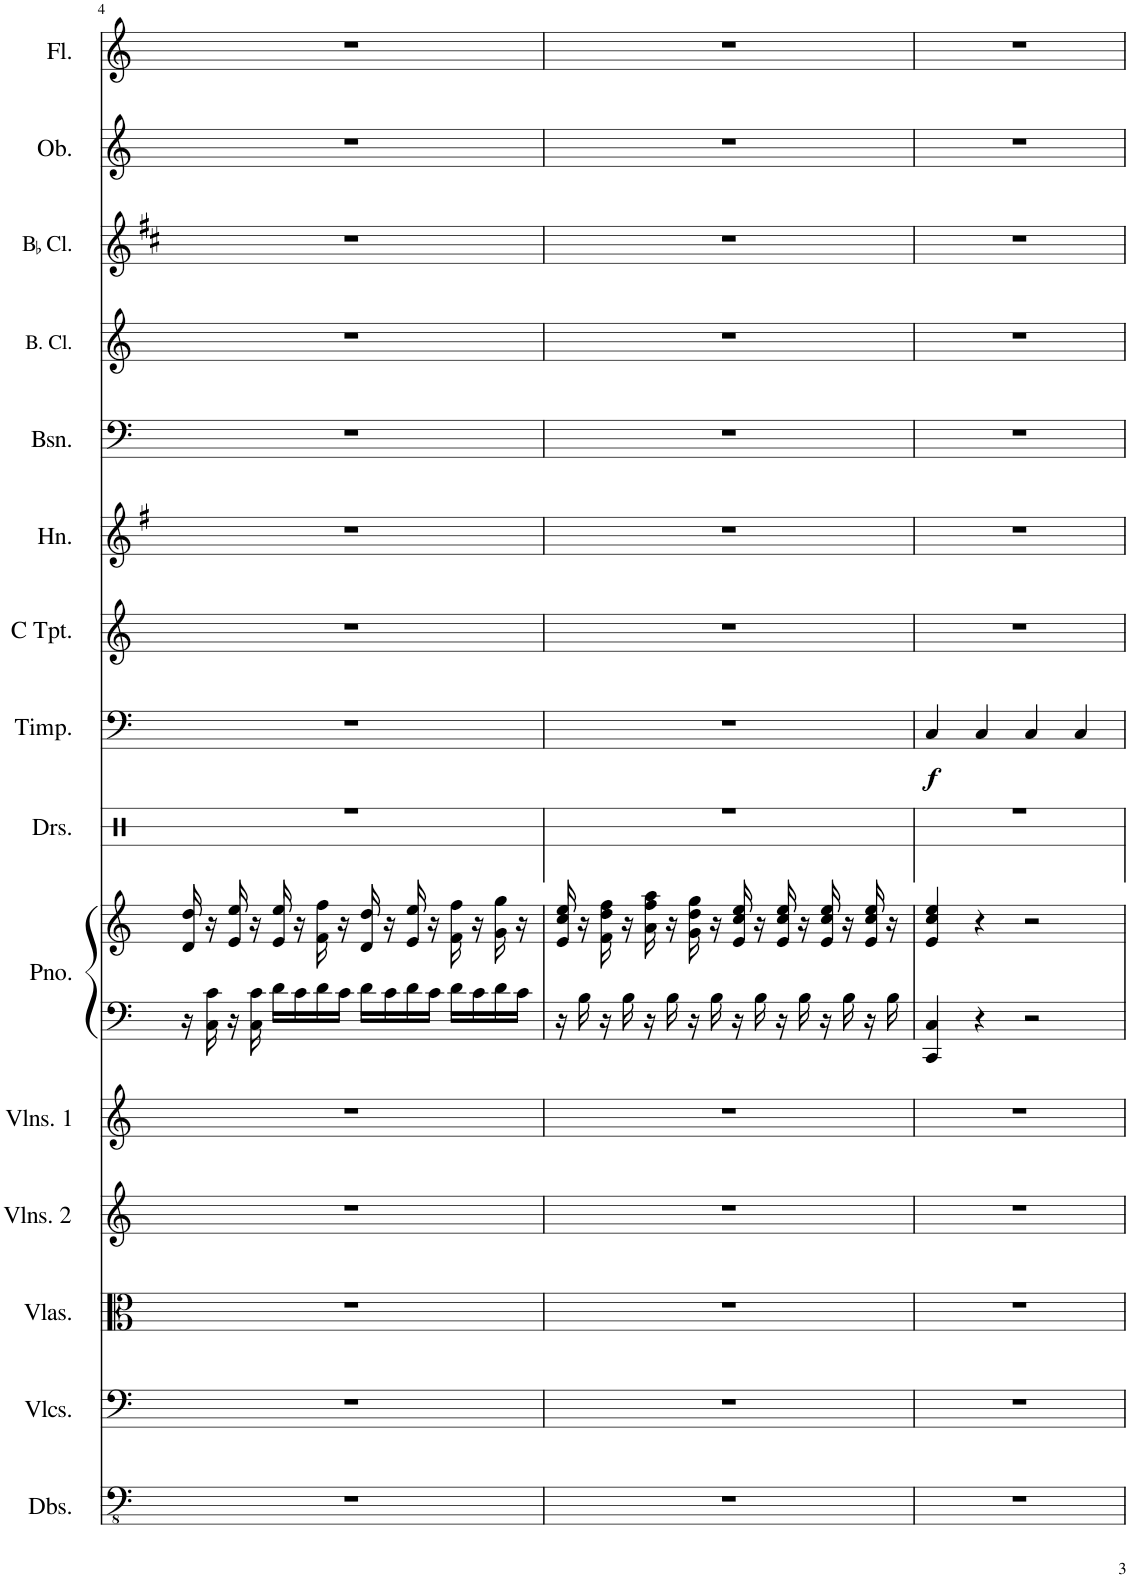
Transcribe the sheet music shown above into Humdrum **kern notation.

**kern	**kern	**kern	**kern	**kern	**kern	**kern	**kern	**kern	**dynam	**kern	**kern	**kern	**kern	**kern	**kern	**kern
*part15	*part14	*part13	*part12	*part11	*part10	*part10	*part9	*part8	*part8	*part7	*part6	*part5	*part4	*part3	*part2	*part1
*staff16	*staff15	*staff14	*staff13	*staff12	*staff11	*staff10	*staff9	*staff8	*staff8	*staff7	*staff6	*staff5	*staff4	*staff3	*staff2	*staff1
*I"Double Basses	*I"Violoncellos	*I"Violas	*I"Violins 2	*I"Violins 1	*I"Piano	*	*I"Drumset	*I"Timpani	*	*I"C Trumpet	*I"Horn	*I"Bassoon	*I"Bass Clarinet	*I"BaccidentalFlat Clarinet	*I"Oboe	*I"Flute
*I'Dbs.	*I'Vlcs.	*I'Vlas.	*I'Vlns. 2	*I'Vlns. 1	*I'Pno.	*	*I'Drs.	*I'Timp.	*	*I'C Tpt.	*I'Hn.	*I'Bsn.	*I'B. Cl.	*I'BaccidentalFlat Cl.	*I'Ob.	*I'Fl.
!!LO:PB:g=z
*clefFv4	*clefF4	*clefC3	*clefG2	*clefG2	*clefF4	*clefG2	*clefX	*clefF4	*	*clefG2	*clefG2	*clefF4	*clefG2	*clefG2	*clefG2	*clefG2
*	*	*	*	*	*	*	*	*	*	*	*Trd4c7	*	*Trd8c14	*Trd1c2	*	*
*k[]	*k[]	*k[]	*k[]	*k[]	*k[]	*k[]	*k[]	*k[]	*	*k[]	*k[f#]	*k[]	*k[]	*k[f#c#]	*k[]	*k[]
*M4/4	*M4/4	*M4/4	*M4/4	*M4/4	*M4/4	*M4/4	*M4/4	*	*	*M4/4	*M4/4	*M4/4	*M4/4	*M4/4	*M4/4	*M4/4
=4	=4	=4	=4	=4	=4	=4	=4	=4	=4	=4	=4	=4	=4	=4	=4	=4
1r	1r	1r	1r	1r	16r	16d/ 16dd/	1r	1r	.	1r	1r	1r	1r	1r	1r	1r
.	.	.	.	.	16C\ 16c\	16r	.	.	.	.	.	.	.	.	.	.
.	.	.	.	.	16r	16e/ 16ee/	.	.	.	.	.	.	.	.	.	.
.	.	.	.	.	16C\ 16c\	16r	.	.	.	.	.	.	.	.	.	.
.	.	.	.	.	16d\LL	16e/ 16ee/	.	.	.	.	.	.	.	.	.	.
.	.	.	.	.	16c\	16r	.	.	.	.	.	.	.	.	.	.
.	.	.	.	.	16d\	16f\ 16ff\	.	.	.	.	.	.	.	.	.	.
.	.	.	.	.	16c\JJ	16r	.	.	.	.	.	.	.	.	.	.
.	.	.	.	.	16d\LL	16d/ 16dd/	.	.	.	.	.	.	.	.	.	.
.	.	.	.	.	16c\	16r	.	.	.	.	.	.	.	.	.	.
.	.	.	.	.	16d\	16e/ 16ee/	.	.	.	.	.	.	.	.	.	.
.	.	.	.	.	16c\JJ	16r	.	.	.	.	.	.	.	.	.	.
.	.	.	.	.	16d\LL	16f\ 16ff\	.	.	.	.	.	.	.	.	.	.
.	.	.	.	.	16c\	16r	.	.	.	.	.	.	.	.	.	.
.	.	.	.	.	16d\	16g\ 16gg\	.	.	.	.	.	.	.	.	.	.
.	.	.	.	.	16c\JJ	16r	.	.	.	.	.	.	.	.	.	.
=5	=5	=5	=5	=5	=5	=5	=5	=5	=5	=5	=5	=5	=5	=5	=5	=5
1r	1r	1r	1r	1r	16r	16e/ 16cc/ 16ee/	1r	1r	.	1r	1r	1r	1r	1r	1r	1r
.	.	.	.	.	16B\	16r	.	.	.	.	.	.	.	.	.	.
.	.	.	.	.	16r	16f\ 16dd\ 16ff\	.	.	.	.	.	.	.	.	.	.
.	.	.	.	.	16B\	16r	.	.	.	.	.	.	.	.	.	.
.	.	.	.	.	16r	16a\ 16ff\ 16aa\	.	.	.	.	.	.	.	.	.	.
.	.	.	.	.	16B\	16r	.	.	.	.	.	.	.	.	.	.
.	.	.	.	.	16r	16g\ 16dd\ 16gg\	.	.	.	.	.	.	.	.	.	.
.	.	.	.	.	16B\	16r	.	.	.	.	.	.	.	.	.	.
.	.	.	.	.	16r	16e/ 16cc/ 16ee/	.	.	.	.	.	.	.	.	.	.
.	.	.	.	.	16B\	16r	.	.	.	.	.	.	.	.	.	.
.	.	.	.	.	16r	16e/ 16cc/ 16ee/	.	.	.	.	.	.	.	.	.	.
.	.	.	.	.	16B\	16r	.	.	.	.	.	.	.	.	.	.
.	.	.	.	.	16r	16e/ 16cc/ 16ee/	.	.	.	.	.	.	.	.	.	.
.	.	.	.	.	16B\	16r	.	.	.	.	.	.	.	.	.	.
.	.	.	.	.	16r	16e/ 16cc/ 16ee/	.	.	.	.	.	.	.	.	.	.
.	.	.	.	.	16B\	16r	.	.	.	.	.	.	.	.	.	.
=6	=6	=6	=6	=6	=6	=6	=6	=6	=6	=6	=6	=6	=6	=6	=6	=6
!	!	!	!	!	!	!	!	!	!LO:DY:b	!	!	!	!	!	!	!
1r	1r	1r	1r	1r	4CC/ 4C/	4e/ 4cc/ 4ee/	1r	4C/	f	1r	1r	1r	1r	1r	1r	1r
.	.	.	.	.	4r	4r	.	4C/	.	.	.	.	.	.	.	.
.	.	.	.	.	2r	2r	.	4C/	.	.	.	.	.	.	.	.
.	.	.	.	.	.	.	.	4C/	.	.	.	.	.	.	.	.
=	=	=	=	=	=	=	=	=	=	=	=	=	=	=	=	=
*-	*-	*-	*-	*-	*-	*-	*-	*-	*-	*-	*-	*-	*-	*-	*-	*-
